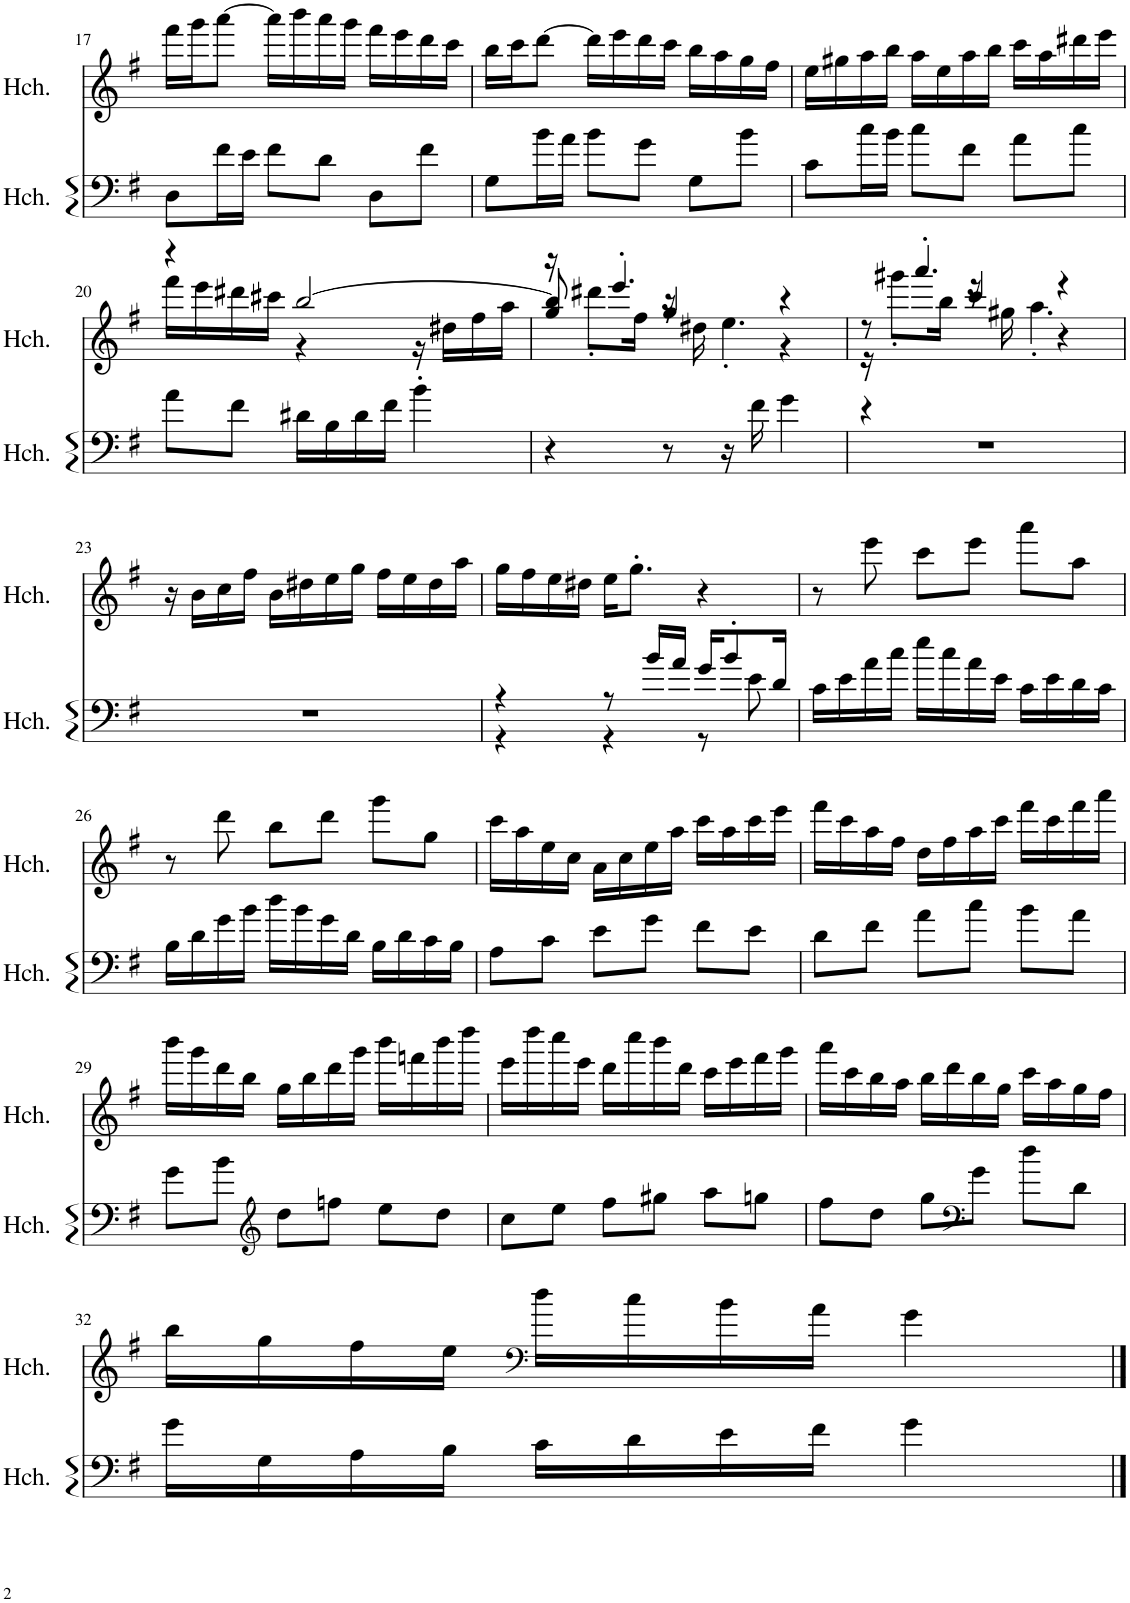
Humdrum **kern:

**kern	**kern
*part2	*part1
*staff2	*staff1
*I"Harpsichord, lower:	*I"Harpsichord, upper:
*I'Hch.	*I'Hch.
!!LO:PB:g=z
*clefF4	*clefG2
*k[f#]	*k[f#]
*M3/4	*M3/4
=17	=17
8D\L	16fff#\LL
.	16ggg\J
16f#\L	[8aaa\J
16e\JJ	.
8f#\L	16aaa\LL]
.	16bbb\
8d\J	16aaa\
.	16ggg\JJ
8D\L	16fff#\LL
.	16eee\
8f#\J	16ddd\
.	16ccc\JJ
=18	=18
8G\L	16bb\LL
.	16ccc\J
16b\L	[8ddd\J
16a\JJ	.
8b\L	16ddd\LL]
.	16eee\
8g\J	16ddd\
.	16ccc\JJ
8G\L	16bb\LL
.	16aa\
8b\J	16gg\
.	16ff#\JJ
=19	=19
8c\L	16ee\LL
.	16gg#X\
16cc\L	16aa\
16b\JJ	16bb\JJ
8cc\L	16aa\LL
.	16ee\
8f#\J	16aa\
.	16bb\JJ
8a\L	16ccc\LL
.	16aa\
8cc\J	16ddd#X\
.	16eee\JJ
!!LO:LB:g=z
=20	=20
*	*^
8a\L	4r	16fff#\LL
.	.	16eee\
8f#\J	.	16ddd#X\
.	.	16ccc#X\JJ
16d#X\LL	[2bb/	4r
16B\	.	.
16d#\	.	.
16f#\JJ	.	.
4b'\	.	16r
.	.	16dd#X\LL
.	.	16ff#\
.	.	16aa\JJ
=21	=21	=21
*	*	*^
4r	8bb/]	16r	4gg/
.	.	8ddd#X'\L	.
.	4.eee'/	.	.
.	.	16ff#\Jk	.
8r	.	16r	4gg/
.	.	16dd#X\	.
16r	.	4.ee'\	.
16f#\	.	.	.
4g\	4r	.	4r
=22	=22	=22	=22
2.r	8r	16r	4r
.	.	8ggg#X'\L	.
.	4.aaa'/	.	.
.	.	16bb\Jk	.
.	.	16r	4ccc/
.	.	16gg#X\	.
.	.	4.aa'\	.
.	4r	.	4r
*	*v	*v	*v
!!LO:LB:g=z
=23	=23
2.r	16r
.	16b\LL
.	16cc\
.	16ff#\JJ
.	16b\LL
.	16dd#X\
.	16ee\
.	16gg\JJ
.	16ff#\LL
.	16ee\
.	16dd#\
.	16aa\JJ
=24	=24
*^	*
4r	4r	16gg\LL
.	.	16ff#\
.	.	16ee\
.	.	16dd#X\JJ
8r	4r	16ee\KL
.	.	8.gg'\J
16b/LL	.	.
16a/JJ	.	.
16g/KL	8r	4r
8b'/	.	.
.	8e\	.
16d/Jk	.	.
*v	*v	*
=25	=25
16c\LL	8r
16e\	.
16a\	8eee\
16cc\JJ	.
16ee\LL	8ccc\L
16cc\	.
16a\	8eee\J
16e\JJ	.
16c\LL	8aaa\L
16e\	.
16d\	8aa\J
16c\JJ	.
!!LO:LB:g=z
=26	=26
16B\LL	8r
16d\	.
16g\	8ddd\
16b\JJ	.
16dd\LL	8bb\L
16b\	.
16g\	8ddd\J
16d\JJ	.
16B\LL	8ggg\L
16d\	.
16c\	8gg\J
16B\JJ	.
=27	=27
8A\L	16ccc\LL
.	16aa\
8c\J	16ee\
.	16cc\JJ
8e\L	16a\LL
.	16cc\
8g\J	16ee\
.	16aa\JJ
8f#\L	16ccc\LL
.	16aa\
8e\J	16ccc\
.	16eee\JJ
=28	=28
8d\L	16fff#\LL
.	16ccc\
8f#\J	16aa\
.	16ff#\JJ
8a\L	16dd\LL
.	16ff#\
8cc\J	16aa\
.	16ccc\JJ
8b\L	16fff#\LL
.	16ccc\
8a\J	16fff#\
.	16aaa\JJ
!!LO:LB:g=z
=29	=29
8g\L	16bbb\LL
.	16ggg\
8b\J	16ddd\
.	16bb\JJ
*clefG2	*
8dd\L	16gg\LL
.	16bb\
8ffn\J	16ddd\
.	16ggg\JJ
8ee\L	16bbb\LL
.	16fffn\
8dd\J	16bbb\
.	16dddd\JJ
=30	=30
8cc\L	16eee\LL
.	16dddd\
8ee\J	16cccc\
.	16eee\JJ
8ff#\L	16ddd\LL
.	16cccc\
8gg#X\J	16bbb\
.	16ddd\JJ
8aa\L	16ccc\LL
.	16eee\
8ggn\J	16fff#\
.	16ggg\JJ
=31	=31
8ff#\L	16aaa\LL
.	16ccc\
8dd\J	16bb\
.	16aa\JJ
8gg\L	16bb\LL
.	16ddd\
*clefF4	*
8g\J	16bb\
.	16gg\JJ
8dd\L	16ccc\LL
.	16aa\
8d\J	16gg\
.	16ff#\JJ
!!LO:LB:g=z
=32	=32
16g\LL	16bb\LL
16G\	16gg\
16A\	16ff#\
16B\JJ	16ee\JJ
*	*clefF4
16c\LL	16dd\LL
16d\	16cc\
16e\	16b\
16f#\JJ	16a\JJ
4g\	4g\
==	==
*-	*-
